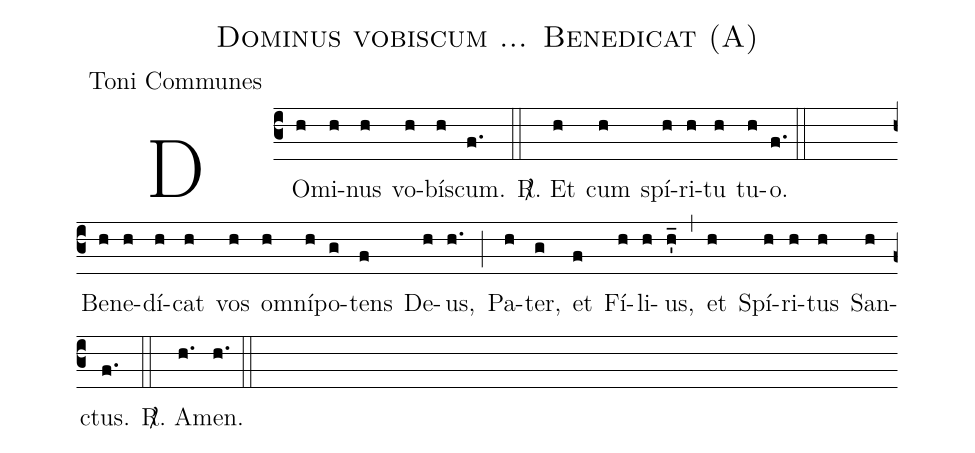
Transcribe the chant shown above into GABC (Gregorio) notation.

name:Dominus vobiscum ... Benedicat (A);
office-part:Toni Communes;
%%
(c3) DO(h)mi(h)nus(h) vo(h)bís(h)cum.(f.) (::) <sp>R/</sp>. Et(h) cum(h) spí(h)ri(h)tu(h) tu(h)o.(f.) (::) (Z) Be(h)ne(h)dí(h)cat(h) vos(h) o(h)mní(h)po(g)tens(f) De(h)us,(h.) (;) Pa(h)ter,(g) et(f) Fí(h)li(h)us,(h_') (,) et(h) Spí(h)ri(h)tus(h) San(h)ctus.(f.) (::) <sp>R/</sp>. A(h.)men.(h.) (::)
